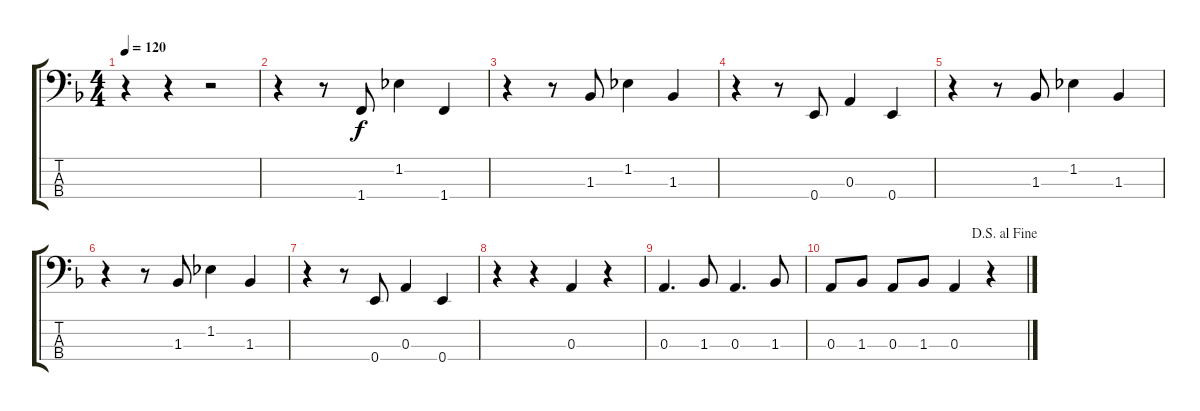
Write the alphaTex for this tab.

\track "" {instrument electricbassfinger}
\staff {score tabs}
\tuning (G2 D2 A1 E1) {hide}
\ts (4 4)
\tempo 120
\clef f4
\ks f
r.4{dy f} r.4 r.2 |
r.4 r.8 1.4.8 1.2.4 1.4.4 |
r.4 r.8 1.3.8 1.2.4 1.3.4 |
r.4 r.8 0.4.8 0.3.4 0.4.4 |
r.4 r.8 1.3.8 1.2.4 1.3.4 |
r.4 r.8 1.3.8 1.2.4 1.3.4 |
r.4 r.8 0.4.8 0.3.4 0.4.4 |
r.4 r.4 0.3.4 r.4 |
0.3.4{d} 1.3.8 0.3.4{d} 1.3.8 |
\jump dalsegnoalfine
0.3.8 1.3.8 0.3.8 1.3.8 0.3.4 r.4
